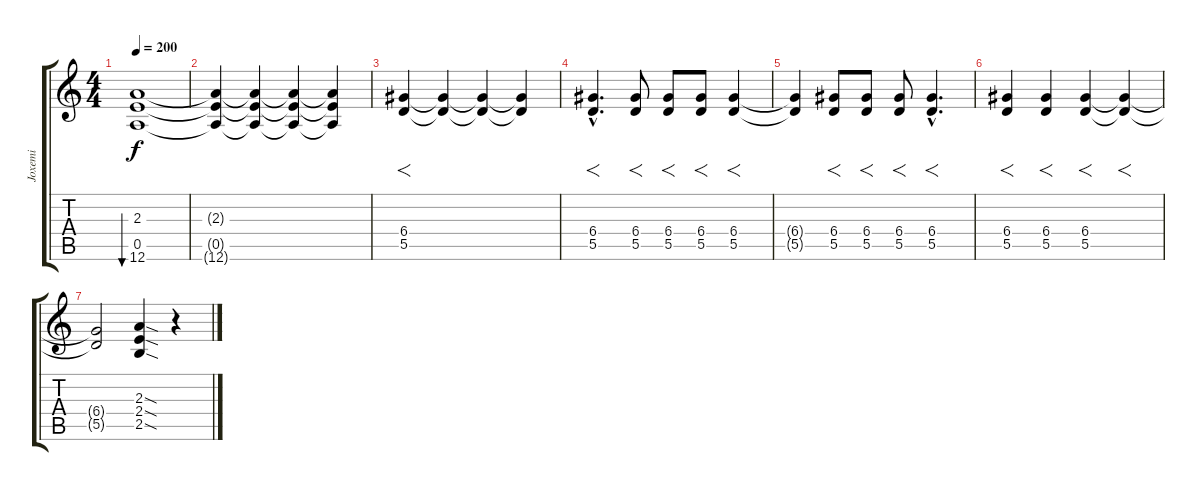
\track ("Joxemi" "Joxemi") {instrument distortionguitar}
\staff {score tabs}
\tuning (E4 B3 G3 D3 A2 E2) {hide}
\ts (4 4)
\tempo 200
\clef g2
\ks c
(2.3 0.5 12.6).1{bu 480 dy f} |
(2.3{t} 0.5{t} 12.6{t}).4{volume 11} (2.3{t} 0.5{t} 12.6{t}).4{volume 10} (2.3{t} 0.5{t} 12.6{t}).4{volume 9} (2.3{t} 0.5{t} 12.6{t}).4{volume 8} |
(6.4 5.5).4{f volume 5 instrument guitarharmonics} (6.4{t} 5.5{t}).4{volume 6} (6.4{t} 5.5{t}).4{volume 7} (6.4{t} 5.5{t}).4{volume 8} |
(6.4{hac} 5.5{hac}).4{f d volume 6 instrument guitarharmonics} (6.4 5.5).8{f} (6.4 5.5).8{f} (6.4 5.5).8{f} (6.4 5.5).4{f} |
(6.4{t} 5.5{t}).4 (6.4 5.5).8{f} (6.4 5.5).8{f} (6.4 5.5).8{f} (6.4{hac} 5.5{hac}).4{f d} |
(6.4 5.5).4{f} (6.4 5.5).4{f} (6.4 5.5).4{f} (6.4{t} 5.5{t}).4{f} |
(6.4{t} 5.5{t}).2 (2.3{sod} 2.4{sod} 2.5{sod}).4 r.4
